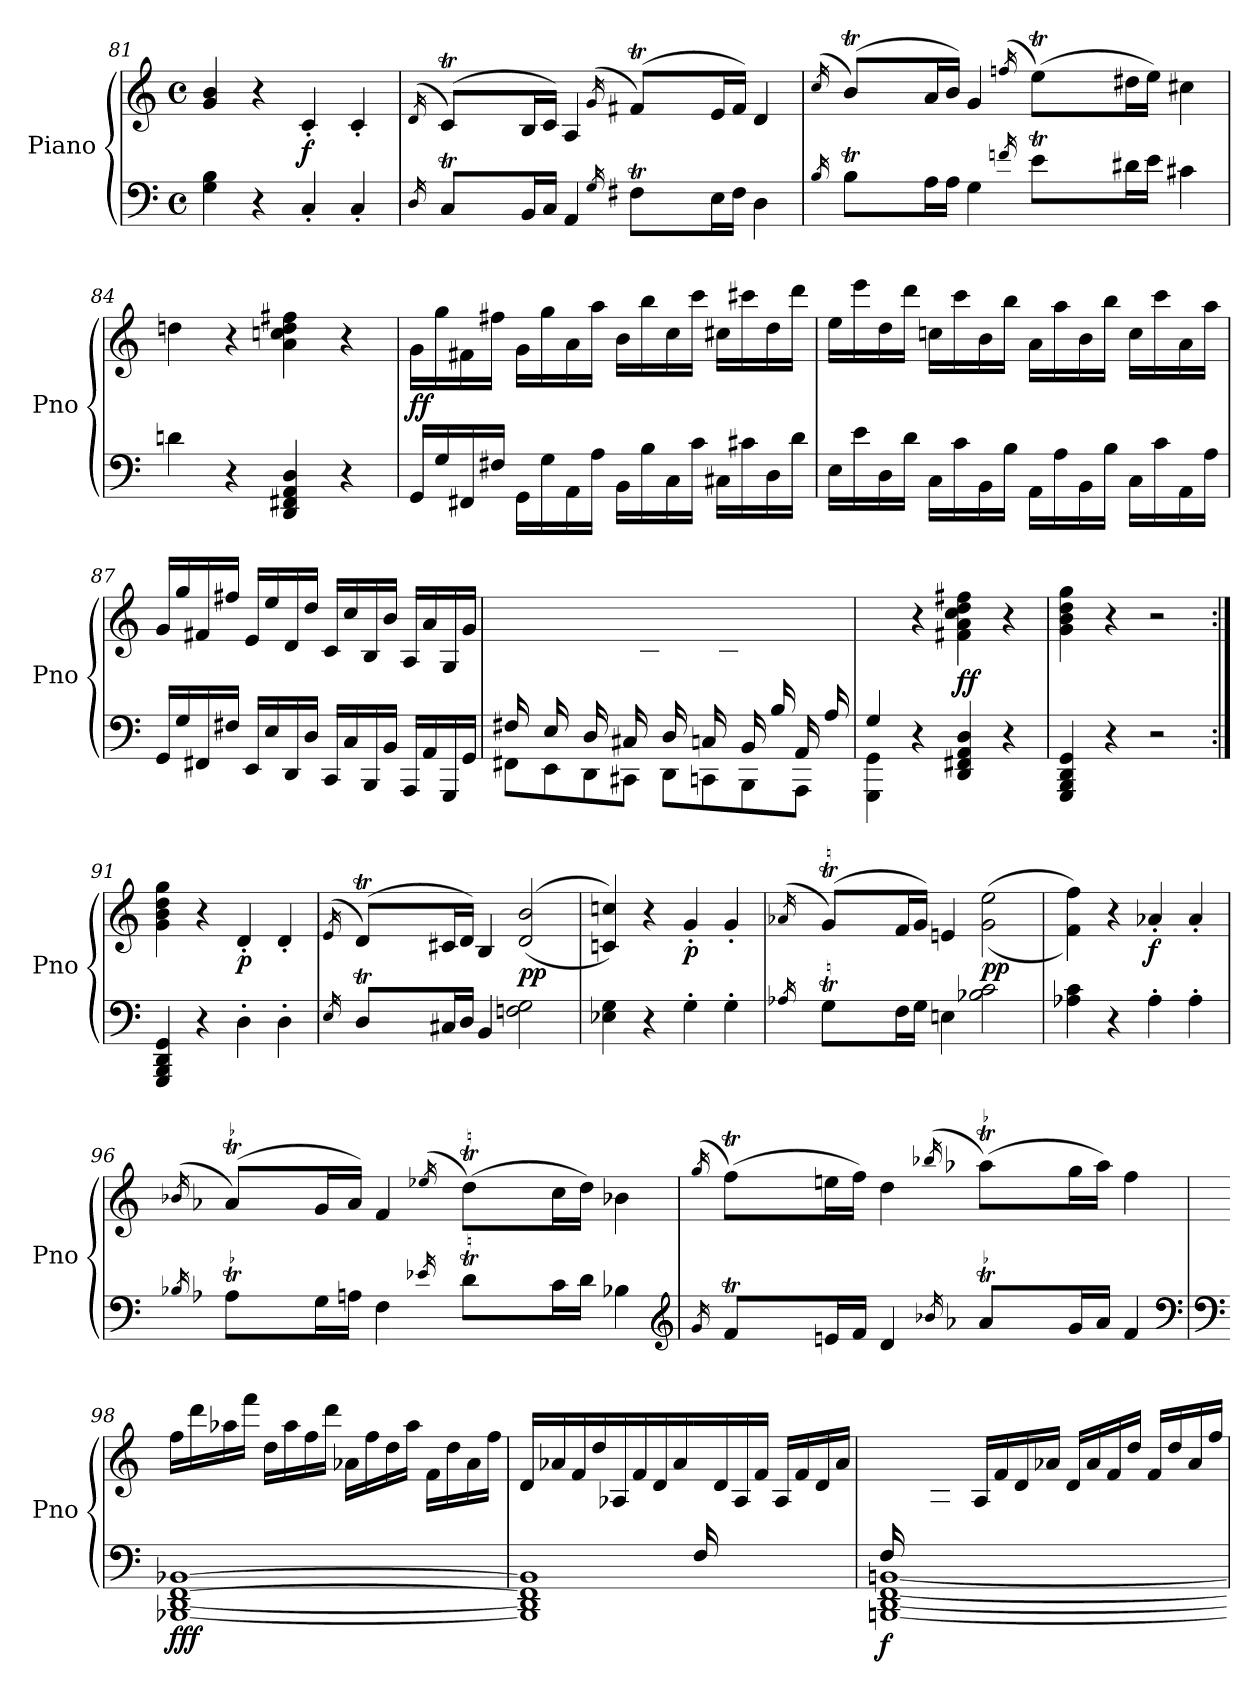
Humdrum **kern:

**kern	**kern	**dynam
*part1	*part1	*part1
*staff2	*staff1	*staff1/2
*I"Piano	*	*
*I'Pno	*	*
*clefF4	*clefG2	*
*k[]	*k[]	*
*C:	*C:	*
*M4/4	*M4/4	*
*met(c)	*met(c)	*
=81	=81	=81
4G\ 4B\	4g/ 4b/	.
4r	4r	.
!	!	!LO:DY:b
4C'/	4c'/	f
4C'/	4c'/	.
!!LO:LB:g=z
=82	=82	=82
16qD/	(16qd/	.
*^	*^	*
8CT/L	32Dyy	(8cT/L)	32dyy	.
.	32Cyy	.	32cyy	.
.	32Dyy	.	32dyy	.
.	32Cyy	.	32cyy	.
16BB/L	4.ryy	16B/L	4.ryy	.
16C/JJ	.	16c/JJ)	.	.
4AA/	.	4A/	.	.
16qG/	.	(16qg/	.	.
8F#Xt\L	32Gyy	(8f#Xt/L)	32gyy	.
.	32F#yy	.	32f#yy	.
.	32Gyy	.	32gyy	.
.	32F#yy	.	32f#yy	.
16E\L	4.ryy	16e/L	4.ryy	.
16F#\JJ	.	16f#/JJ)	.	.
4D\	.	4d/	.	.
=83	=83	=83	=83	=83
16qB/	.	(16qcc/	.	.
8Bt\L	32cyy	(8bt/L)	32ccyy	.
.	32Byy	.	32byy	.
.	32cyy	.	32ccyy	.
.	32Byy	.	32byy	.
16A\L	4.ryy	16a/L	4.ryy	.
16A\JJ	.	16b/JJ)	.	.
4G\	.	4g/	.	.
16qfn/	.	(16qffn/	.	.
8et\L	32fyy	(8eet\L)	32ffyy	.
.	32eyy	.	32eeyy	.
.	32fyy	.	32ffyy	.
.	32eyy	.	32eeyy	.
16d#X\L	4.ryy	16dd#X\L	4.ryy	.
16e\JJ	.	16ee\JJ)	.	.
4c#X\	.	4cc#X\	.	.
*v	*v	*	*	*
*	*v	*v	*
=84	=84	=84
4dn\	4ddn\	.
4r	4r	.
4DD/ 4FF#X/ 4AA/ 4D/	4a\ 4ccn\ 4dd\ 4ff#X\	.
4r	4r	.
!!LO:LB:g=z
=85	=85	=85
!	!	!LO:DY:b
16GG/LL	16g\LL	ff
16G/	16gg\	.
16FF#X/	16f#X\	.
16F#X/JJ	16ff#X\JJ	.
16GG\LL	16g\LL	.
16G\	16gg\	.
16AA\	16a\	.
16A\JJ	16aa\JJ	.
16BB\LL	16b\LL	.
16B\	16bb\	.
16C\	16cc\	.
16c\JJ	16ccc\JJ	.
16C#X\LL	16cc#X\LL	.
16c#X\	16ccc#X\	.
16D\	16dd\	.
16d\JJ	16ddd\JJ	.
=86	=86	=86
16E\LL	16ee\LL	.
16e\	16eee\	.
16D\	16dd\	.
16d\JJ	16ddd\JJ	.
16C\LL	16ccn\LL	.
16c\	16ccc\	.
16BB\	16b\	.
16B\JJ	16bb\JJ	.
16AA\LL	16a\LL	.
16A\	16aa\	.
16BB\	16b\	.
16B\JJ	16bb\JJ	.
16C\LL	16cc\LL	.
16c\	16ccc\	.
16AA\	16a\	.
16A\JJ	16aa\JJ	.
!!LO:PB:g=z
=87	=87	=87
16GG/LL	16g/LL	.
16G/	16gg/	.
16FF#X/	16f#X/	.
16F#X/JJ	16ff#X/JJ	.
16EE/LL	16e/LL	.
16E/	16ee/	.
16DD/	16d/	.
16D/JJ	16dd/JJ	.
16CC/LL	16c/LL	.
16C/	16cc/	.
16BBB/	16B/	.
16BB/JJ	16b/JJ	.
16AAA/LL	16A/LL	.
16AA/	16a/	.
16GGG/	16G/	.
16GG/JJ	16g/JJ	.
=88	=88	=88
*^	*	*
16F#X/LL	8FF#X\L	16ryy	.
16ryy	.	16f#X/	.
16E/	8EE\	16ryy	.
16ryy	.	16e/JJ	.
16D/LL	8DD\	16ryy	.
16ryy	.	16d/	.
16C#X/	8CC#X\J	16ryy	.
16ryy	.	16c#X/JJ	.
16D/LL	8DD\L	16ryy	.
16ryy	.	16d/	.
16Cn/	8CCn\	16ryy	.
16ryy	.	16cn/JJ	.
16BB/LL	8BBB\	4ryy	.
16B/	.	.	.
16AA/	8AAA\J	.	.
16A/JJ	.	.	.
=89	=89	=89	=89
4G/	4GGG\ 4GG\	4ryy	.
2.ryy	4r	4r	.
!	!	!	!LO:DY:b
.	4DD/ 4FF#X/ 4AA/ 4D/	4f#X\ 4a\ 4cc\ 4dd\ 4ff#X\	ff
.	4r	4r	.
*v	*v	*	*
!!LO:LB:g=z
=90	=90	=90
4GGG/ 4BBB/ 4DD/ 4GG/	4g\ 4b\ 4dd\ 4gg\	.
4r	4r	.
2r	2r	.
=91:|!	=91:|!	=91:|!
4GGG/ 4BBB/ 4DD/ 4GG/	4g\ 4b\ 4dd\ 4gg\	.
4r	4r	.
!	!	!LO:DY:b
4D'\	4d'/	p
4D'\	4d'/	.
=92	=92	=92
16qE/	(16qe/	.
*^	*^	*
8DT/L	32Eyy	(8dT/L)	32eyy	.
.	32Dyy	.	32dyy	.
.	32Eyy	.	32eyy	.
.	32Dyy	.	32dyy	.
16C#X/L	2..ryy	16c#X/L	2..ryy	.
16D/JJ	.	16d/JJ)	.	.
4BB/	.	4B/	.	.
!	!	!	!	!LO:DY:b
2Fn\ 2G\	.	((2d/ 2b/	.	pp
*v	*v	*	*	*
*	*v	*v	*
=93	=93	=93
4E-X\ 4G\	4cn/ 4ccn/))	.
4r	4r	.
!	!	!LO:DY:b
4G'\	4g'/	p
4G'\	4g'/	.
=94	=94	=94
16qA-X/	(16qa-X/	.
*^	*^	*
8GT\L	32A-yy	(8gT/L)	32a-yy	.
.	32Gyy	.	32gyy	.
.	32A-yy	.	32a-yy	.
.	32Gyy	.	32gyy	.
16F\L	2..ryy	16f/L	2..ryy	.
16G\JJ	.	16g/JJ)	.	.
4En\	.	4en/	.	.
!	!	!	!	!LO:DY:b
2B-X\ 2c\	.	((2g\ 2ee\	.	pp
*v	*v	*	*	*
*	*v	*v	*
=95	=95	=95
4A-X\ 4c\	4f\ 4ff\))	.
4r	4r	.
!	!	!LO:DY:b
4A-'\	4a-X'/	f
4A-'\	4a-'/	.
!!LO:LB:g=z
=96	=96	=96
16qB-X/	(16qb-X/	.
*^	*^	*
8A-XT\L	32B-yy	(8a-XT/L)	32b-yy	.
.	32A-yy	.	32a-yy	.
.	32B-yy	.	32b-yy	.
.	32A-yy	.	32a-yy	.
16G\L	4.ryy	16g/L	4.ryy	.
16An\JJ	.	16a-/JJ)	.	.
4F\	.	4f/	.	.
16qe-X/	.	(16qee-X/	.	.
8dT\L	32e-yy	(8ddT\L)	32ee-yy	.
.	32dyy	.	32ddyy	.
.	32e-yy	.	32ee-yy	.
.	32dyy	.	32ddyy	.
16c\L	4.ryy	16cc\L	4.ryy	.
16d\JJ	.	16dd\JJ)	.	.
4B-X\	.	4b-X\	.	.
*clefG2	*	*	*	*
=97	=97	=97	=97	=97
16qg/	.	(16qgg/	.	.
8fT/L	32gyy	(8ffT\L)	32ggyy	.
.	32fyy	.	32ffyy	.
.	32gyy	.	32ggyy	.
.	32fyy	.	32ffyy	.
16en/L	4.ryy	16een\L	4.ryy	.
16f/JJ	.	16ff\JJ)	.	.
4d/	.	4dd\	.	.
16qb-X/	.	(16qbb-X/	.	.
8a-XT/L	32b-yy	(8aa-XT\L)	32bb-yy	.
.	32a-yy	.	32aa-yy	.
.	32b-yy	.	32bb-yy	.
.	32a-yy	.	32aa-yy	.
16g/L	4.ryy	16gg\L	4.ryy	.
16a-/JJ	.	16aa-\JJ)	.	.
4f/	.	4ff\	.	.
*v	*v	*	*	*
*	*v	*v	*
*clefF4	*	*
!!LO:LB:g=z
=98	=98	=98
*clefF4	*	*
!	!	!LO:DY:b=2
!	!	!LO:DY:n=1:b
[1BBB-X [1DD [1FF [1BB-X	16ff\LL	f ff
.	16ddd\	.
.	16aa-X\	.
.	16fff\JJ	.
.	16dd\LL	.
.	16aa-\	.
.	16ff\	.
.	16ddd\JJ	.
.	16a-X\LL	.
.	16ff\	.
.	16dd\	.
.	16aa-\JJ	.
.	16f\LL	.
.	16dd\	.
.	16a-\	.
.	16ff\JJ	.
=99	=99	=99
*^	*	*
2ryy	1BBB-] 1DD] 1FF] 1BB-]	16d/LL	.
.	.	16a-X/	.
.	.	16f/	.
.	.	16dd/JJ	.
.	.	16A-X/LL	.
.	.	16f/	.
.	.	16d/	.
.	.	16a-/JJ	.
16F/LL	.	16ryy	.
4..ryy	.	16d/	.
.	.	16A-/	.
.	.	16f/JJ	.
.	.	16A-/LL	.
.	.	16f/	.
.	.	16d/	.
.	.	16a-/JJ	.
!!LO:LB:g=z
=100	=100	=100	=100
!	!	!	!LO:DY:b=2
16F/LL	[1BBBn [1DD [1FF [1BBn	16ryy	f
2...ryy	.	16d/	.
.	.	16A-X/	.
.	.	16f/JJ	.
.	.	16A-/LL	.
.	.	16f/	.
.	.	16d/	.
.	.	16a-X/JJ	.
.	.	16d/LL	.
.	.	16a-/	.
.	.	16f/	.
.	.	16dd/JJ	.
.	.	16f/LL	.
.	.	16dd/	.
.	.	16a-/	.
.	.	16ff/JJ	.
*v	*v	*	*
=	=	=
*-	*-	*-
